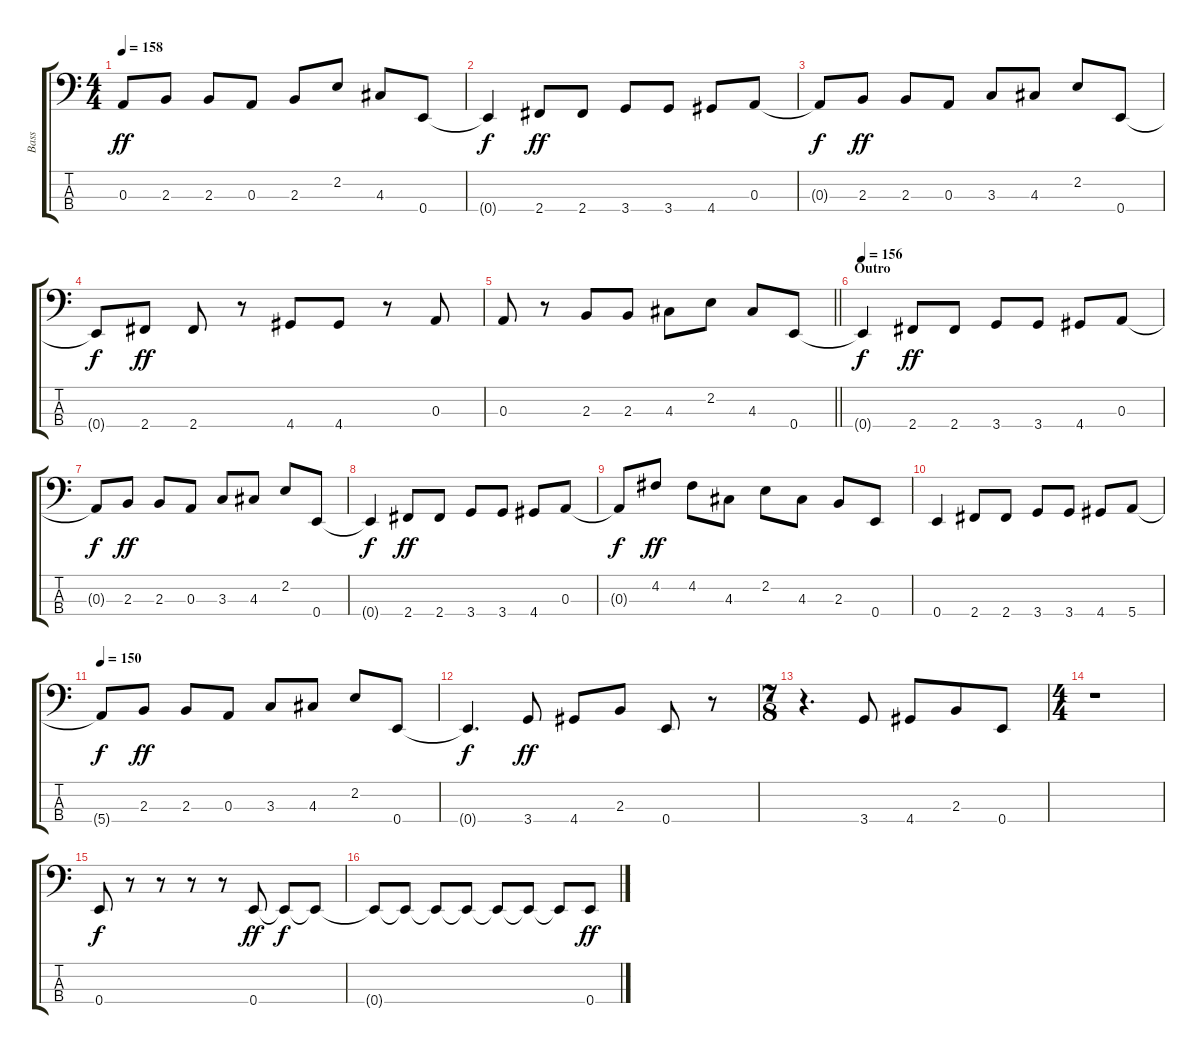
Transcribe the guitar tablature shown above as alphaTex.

\track ("Bass" "Bass") {instrument electricbassfinger}
\staff {score tabs}
\tuning (G2 D2 A1 E1) {hide}
\ts (4 4)
\tempo 158
\clef f4
\ks c
0.3.8{dy ff} 2.3.8 2.3.8 0.3.8 2.3.8 2.2.8 4.3.8 0.4.8 |
0.4{t}.4{dy f} 2.4.8{dy ff} 2.4.8 3.4.8 3.4.8 4.4.8 0.3.8 |
0.3{t}.8{dy f} 2.3.8{dy ff} 2.3.8 0.3.8 3.3.8 4.3.8 2.2.8 0.4.8 |
0.4{t}.8{dy f} 2.4.8{dy ff} 2.4.8 r.8 4.4.8 4.4.8 r.8 0.3.8 |
\barLineRight lightlight
0.3.8 r.8 2.3.8 2.3.8 4.3.8 2.2.8 4.3.8 0.4.8 |
\section ("" "Outro")
\tempo 156
0.4{t}.4{dy f} 2.4.8{dy ff} 2.4.8 3.4.8 3.4.8 4.4.8 0.3.8 |
0.3{t}.8{dy f} 2.3.8{dy ff} 2.3.8 0.3.8 3.3.8 4.3.8 2.2.8 0.4.8 |
0.4{t}.4{dy f} 2.4.8{dy ff} 2.4.8 3.4.8 3.4.8 4.4.8 0.3.8 |
0.3{t}.8{dy f} 4.2.8{dy ff} 4.2.8 4.3.8 2.2.8 4.3.8 2.3.8 0.4.8 |
0.4.4 2.4.8 2.4.8 3.4.8 3.4.8 4.4.8 5.4.8 |
\tempo 150
5.4{t}.8{dy f} 2.3.8{dy ff} 2.3.8 0.3.8 3.3.8 4.3.8 2.2.8 0.4.8 |
0.4{t}.4{d dy f} 3.4.8{dy ff} 4.4.8 2.3.8 0.4.8 r.8 |
\ts (7 8)
r.4{d} 3.4.8 4.4.8 2.3.8 0.4.8 |
\ts (4 4)
r.1 |
0.4.8{dy f} r.8 r.8 r.8 r.8 0.4.8{dy ff} 0.4{t}.8{dy f} 0.4{t}.8 |
0.4{t}.8 0.4{t}.8 0.4{t}.8 0.4{t}.8 0.4{t}.8 0.4{t}.8 0.4{t}.8 0.4.8{dy ff}
